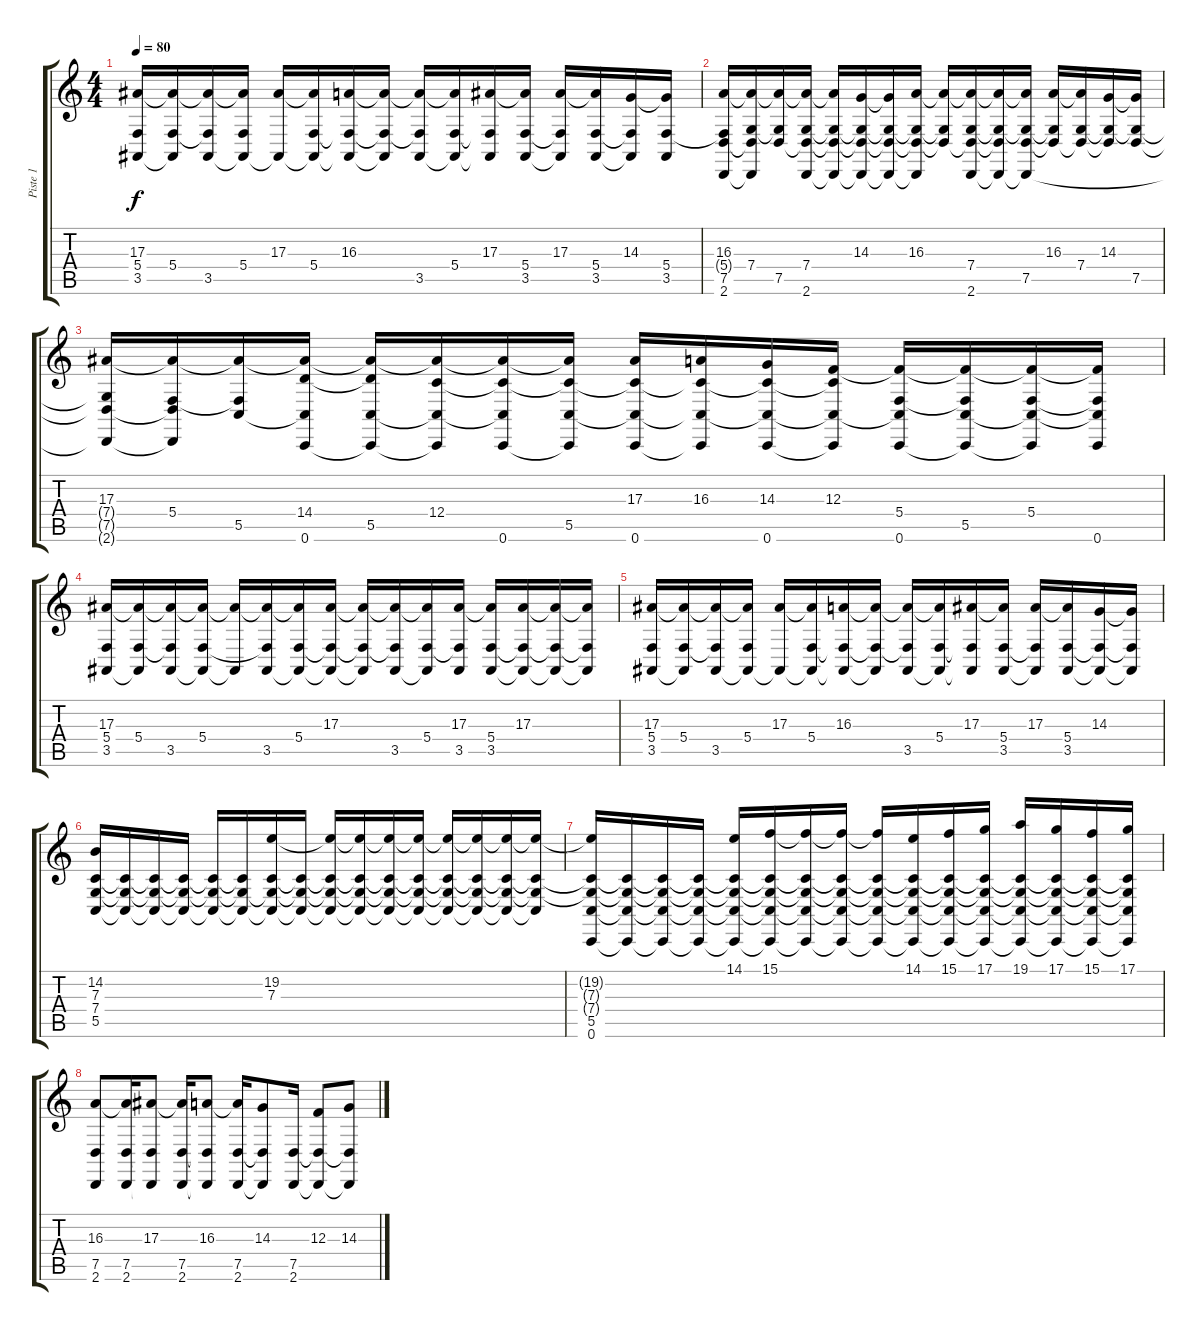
\track ("Piste 1" "Piste 1") {instrument acousticgrandpiano}
\staff {score tabs}
\tuning (D4 A3 F3 C3 G2 C2) {hide}
\ts (4 4)
\tempo 80
\clef g2
\ks c
(17.3 5.4 3.5).16{dy f} (17.3{t} 5.4 3.5{t}).16 (17.3{t} 5.4{t} 3.5).16 (17.3{t} 5.4 3.5{t}).16 (17.3 3.5{t}).16 (17.3{t} 5.4 3.5{t}).16 (16.3 5.4{t} 3.5{t}).16 (16.3{t} 5.4{t} 3.5{t}).16 (16.3{t} 5.4{t} 3.5).16 (16.3{t} 5.4 3.5{t}).16 (17.3 5.4{t} 3.5{t}).16 (17.3{t} 5.4 3.5).16 (17.3 5.4{t} 3.5{t}).16 (17.3{t} 5.4 3.5).16 (14.3 5.4{t} 3.5{t}).16 (14.3{t} 5.4 3.5).16 |
(16.3 5.4{t} 7.5 2.6).16 (16.3{t} 7.4 7.5{t} 2.6{t}).16 (16.3{t} 7.4{t} 7.5).16 (16.3{t} 7.4 7.5{t} 2.6).16 (16.3{t} 7.4{t} 7.5{t} 2.6{t}).16 (14.3 7.4{t} 7.5{t} 2.6{t}).16 (14.3{t} 7.4{t} 7.5{t} 2.6{t}).16 (16.3 7.4{t} 7.5{t} 2.6{t}).16 (16.3{t} 7.4{t} 7.5{t}).16 (16.3{t} 7.4 7.5{t} 2.6).16 (16.3{t} 7.4{t} 7.5{t} 2.6{t}).16 (16.3{t} 7.4{t} 7.5 2.6{t}).16 (16.3 7.4{t} 7.5{t}).16 (16.3{t} 7.4 7.5{t}).16 (14.3 7.4{t} 7.5{t}).16 (14.3{t} 7.4{t} 7.5).16 |
(17.3 7.4{t} 7.5{t} 2.6{t}).16 (17.3{t} 5.4 7.5{t} 2.6{t}).16 (17.3{t} 5.4{t} 5.5).16 (17.3{t} 14.4 5.5{t} 0.6).16 (17.3{t} 14.4{t} 5.5 0.6{t}).16 (17.3{t} 12.4 5.5{t} 0.6{t}).16 (17.3{t} 12.4{t} 5.5{t} 0.6).16 (17.3{t} 12.4{t} 5.5 0.6{t}).16 (17.3 12.4{t} 5.5{t} 0.6).16 (16.3 12.4{t} 5.5{t} 0.6{t}).16 (14.3 12.4{t} 5.5{t} 0.6).16 (12.3 12.4{t} 5.5{t} 0.6{t}).16 (12.3{t} 5.4 5.5{t} 0.6).16 (12.3{t} 5.4{t} 5.5 0.6{t}).16 (12.3{t} 5.4 5.5{t} 0.6{t}).16 (12.3{t} 5.4{t} 5.5{t} 0.6).16 |
(17.3 5.4 3.5).16 (17.3{t} 5.4 3.5{t}).16 (17.3{t} 5.4{t} 3.5).16 (17.3{t} 5.4 3.5{t}).16 (17.3{t} 3.5{t}).16 (17.3{t} 5.4{t} 3.5).16 (17.3{t} 5.4 3.5{t}).16 (17.3 5.4{t} 3.5{t}).16 (17.3{t} 5.4{t} 3.5{t}).16 (17.3{t} 5.4{t} 3.5).16 (17.3{t} 5.4 3.5{t}).16 (17.3 5.4{t} 3.5).16 (17.3{t} 5.4 3.5).16 (17.3 5.4{t} 3.5{t}).16 (17.3{t} 5.4{t} 3.5{t}).16 (17.3{t} 5.4{t} 3.5{t}).16 |
(17.3 5.4 3.5).16 (17.3{t} 5.4 3.5{t}).16 (17.3{t} 5.4{t} 3.5).16 (17.3{t} 5.4 3.5{t}).16 (17.3 3.5{t}).16 (17.3{t} 5.4 3.5{t}).16 (16.3 5.4{t} 3.5{t}).16 (16.3{t} 5.4{t} 3.5{t}).16 (16.3{t} 5.4{t} 3.5).16 (16.3{t} 5.4 3.5{t}).16 (17.3 5.4{t} 3.5{t}).16 (17.3{t} 5.4 3.5).16 (17.3 5.4{t} 3.5{t}).16 (17.3{t} 5.4 3.5).16 (14.3 5.4{t} 3.5{t}).16 (14.3{t} 5.4{t} 3.5{t}).16 |
(14.2 7.3 7.4 5.5).16 (7.3{t} 7.4{t} 5.5{t}).16 (7.3{t} 7.4{t} 5.5{t}).16 (7.3{t} 7.4{t} 5.5{t}).16 (7.3{t} 7.4{t} 5.5{t}).16 (7.3{t} 7.4{t} 5.5{t}).16 (19.2 7.3 7.4{t} 5.5{t}).16 (7.3{t} 7.4{t} 5.5{t}).16 (19.2{t} 7.3{t} 7.4{t} 5.5{t}).16 (19.2{t} 7.3{t} 7.4{t} 5.5{t}).16 (19.2{t} 7.3{t} 7.4{t} 5.5{t}).16 (19.2{t} 7.3{t} 7.4{t} 5.5{t}).16 (19.2{t} 7.3{t} 7.4{t} 5.5{t}).16 (19.2{t} 7.3{t} 7.4{t} 5.5{t}).16 (19.2{t} 7.3{t} 7.4{t} 5.5{t}).16 (19.2{t} 7.3{t} 7.4{t} 5.5{t}).16 |
(19.2{t} 7.3{t} 7.4{t} 5.5 0.6).16 (7.3{t} 7.4{t} 5.5{t} 0.6{t}).16 (7.3{t} 7.4{t} 5.5{t} 0.6{t}).16 (7.3{t} 7.4{t} 5.5{t} 0.6{t}).16 (14.1 7.3{t} 7.4{t} 5.5{t} 0.6{t}).16 (15.1 7.3{t} 7.4{t} 5.5{t} 0.6{t}).16 (15.1{t} 7.3{t} 7.4{t} 5.5{t} 0.6{t}).16 (15.1{t} 7.3{t} 7.4{t} 5.5{t} 0.6{t}).16 (15.1{t} 7.3{t} 7.4{t} 5.5{t} 0.6{t}).16 (14.1 7.3{t} 7.4{t} 5.5{t} 0.6{t}).16 (15.1 7.3{t} 7.4{t} 5.5{t} 0.6{t}).16 (17.1 7.3{t} 7.4{t} 5.5{t} 0.6{t}).16 (19.1 7.3{t} 7.4{t} 5.5{t} 0.6{t}).16 (17.1 7.3{t} 7.4{t} 5.5{t} 0.6{t}).16 (15.1 7.3{t} 7.4{t} 5.5{t} 0.6{t}).16 (17.1 7.3{t} 7.4{t} 5.5{t} 0.6{t}).16 |
(16.3 7.5 2.6).8 (16.3{t} 7.5 2.6).16 (17.3 7.5{t} 2.6{t}).8 (17.3{t} 7.5 2.6).16 (16.3 7.5{t} 2.6{t}).8 (16.3{t} 7.5 2.6).16 (14.3 7.5{t} 2.6{t}).8 (7.5 2.6).16 (12.3 7.5{t} 2.6{t}).8 (14.3 7.5{t} 2.6{t}).8
